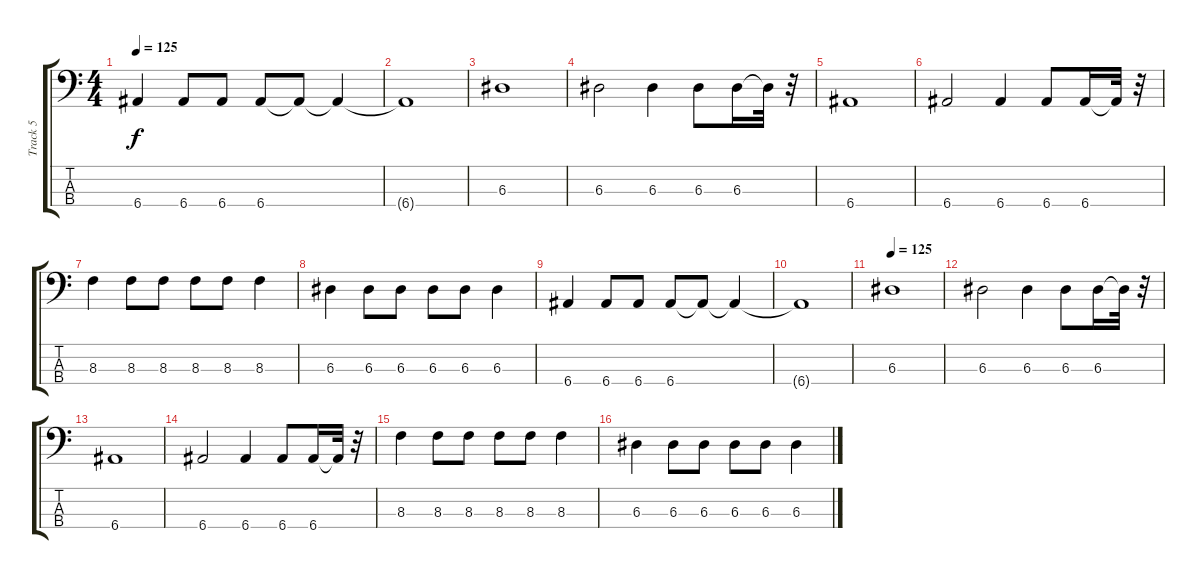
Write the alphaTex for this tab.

\track ("Track 5" "Track 5") {instrument fretlessbass}
\staff {score tabs}
\tuning (G2 D2 A1 E1) {hide}
\ts (4 4)
\tempo 125
\clef f4
\ks c
6.4.4{dy f} 6.4.8 6.4.8 6.4.8 6.4{t}.8 6.4{t}.4 |
6.4{t}.1 |
6.3.1 |
6.3.2 6.3.4 6.3.8 6.3.16 6.3{t}.32 r.32 |
6.4.1 |
6.4.2 6.4.4 6.4.8 6.4.16 6.4{t}.32 r.32 |
8.3.4 8.3.8 8.3.8 8.3.8 8.3.8 8.3.4 |
6.3.4 6.3.8 6.3.8 6.3.8 6.3.8 6.3.4 |
6.4.4 6.4.8 6.4.8 6.4.8 6.4{t}.8 6.4{t}.4 |
6.4{t}.1 |
\tempo 125
6.3.1 |
6.3.2 6.3.4 6.3.8 6.3.16 6.3{t}.32 r.32 |
6.4.1 |
6.4.2 6.4.4 6.4.8 6.4.16 6.4{t}.32 r.32 |
8.3.4 8.3.8 8.3.8 8.3.8 8.3.8 8.3.4 |
6.3.4 6.3.8 6.3.8 6.3.8 6.3.8 6.3.4
